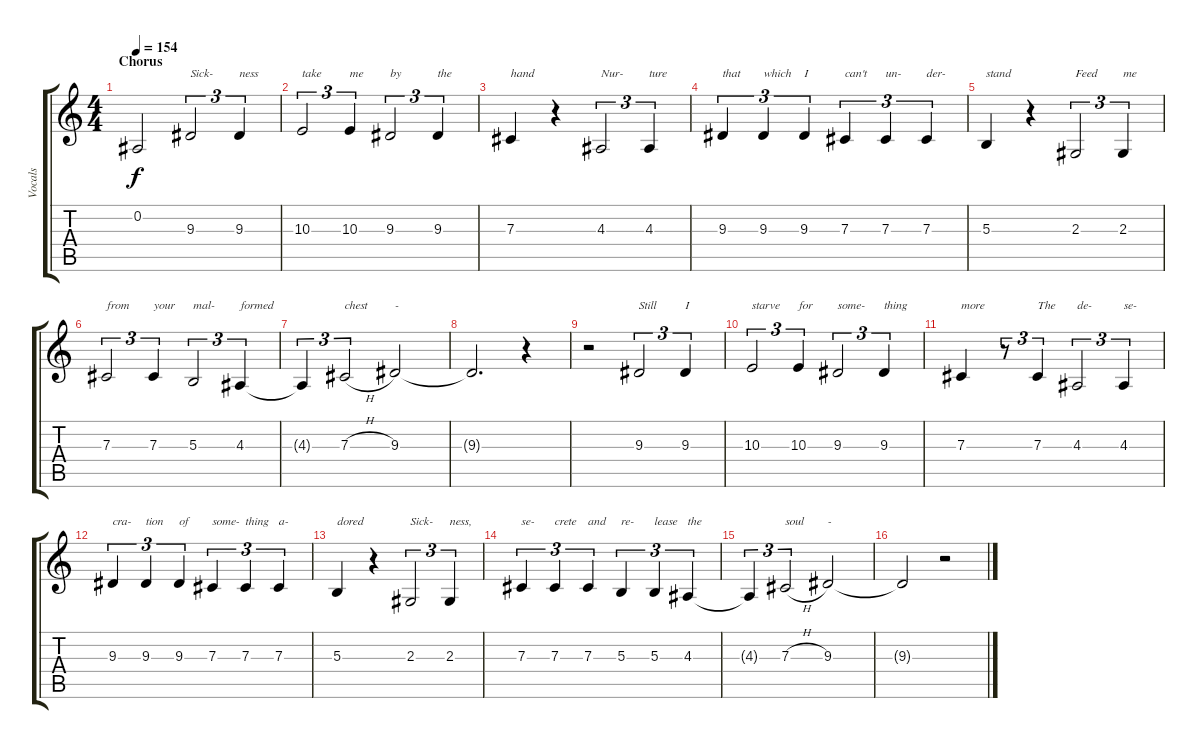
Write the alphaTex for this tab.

\track ("Vocals" "Vocals") {instrument lead6voice}
\staff {score tabs}
\tuning (Eb4 Bb3 Gb3 Db3 Ab2 Eb2) {hide}
\ts (4 4)
\section ("" "Chorus")
\tempo 154
\clef g2
\ks c
0.2{t}.2{dy f} 9.3.2{tu (3 2) txt "Sick-"} 9.3.4{tu (3 2) txt "ness"} |
10.3.2{tu (3 2) txt "take"} 10.3.4{tu (3 2) txt "me"} 9.3.2{tu (3 2) txt "by"} 9.3.4{tu (3 2) txt "the"} |
7.3.4{txt "hand"} r.4 4.3.2{tu (3 2) txt "Nur-"} 4.3.4{tu (3 2) txt "ture"} |
9.3.4{tu (3 2) txt "that"} 9.3.4{tu (3 2) txt "which"} 9.3.4{tu (3 2) txt "I"} 7.3.4{tu (3 2) txt "can't"} 7.3.4{tu (3 2) txt "un-"} 7.3.4{tu (3 2) txt "der-"} |
5.3.4{txt "stand"} r.4 2.3.2{tu (3 2) txt "Feed"} 2.3.4{tu (3 2) txt "me"} |
7.3.2{tu (3 2) txt "from"} 7.3.4{tu (3 2) txt "your"} 5.3.2{tu (3 2) txt "mal-"} 4.3.4{tu (3 2) txt "formed"} |
4.3{t}.4{tu (3 2)} 7.3{h}.2{tu (3 2) txt "chest"} 9.3.2{txt "-"} |
9.3{t}.2{d} r.4 |
r.2 9.3.2{tu (3 2) txt "Still"} 9.3.4{tu (3 2) txt "I"} |
10.3.2{tu (3 2) txt "starve"} 10.3.4{tu (3 2) txt "for"} 9.3.2{tu (3 2) txt "some-"} 9.3.4{tu (3 2) txt "thing"} |
7.3.4{txt "more"} r.8{tu (3 2)} 7.3.4{tu (3 2) txt "The"} 4.3.2{tu (3 2) txt "de-"} 4.3.4{tu (3 2) txt "se-"} |
9.3.4{tu (3 2) txt "cra-"} 9.3.4{tu (3 2) txt "tion"} 9.3.4{tu (3 2) txt "of"} 7.3.4{tu (3 2) txt "some-"} 7.3.4{tu (3 2) txt "thing"} 7.3.4{tu (3 2) txt "a-"} |
5.3.4{txt "dored"} r.4 2.3.2{tu (3 2) txt "Sick-"} 2.3.4{tu (3 2) txt "ness,"} |
7.3.4{tu (3 2) txt "se-"} 7.3.4{tu (3 2) txt "crete"} 7.3.4{tu (3 2) txt "and"} 5.3.4{tu (3 2) txt "re-"} 5.3.4{tu (3 2) txt "lease"} 4.3.4{tu (3 2) txt "the"} |
4.3{t}.4{tu (3 2)} 7.3{h}.2{tu (3 2) txt "soul"} 9.3.2{txt "-"} |
9.3{t}.2 r.2
